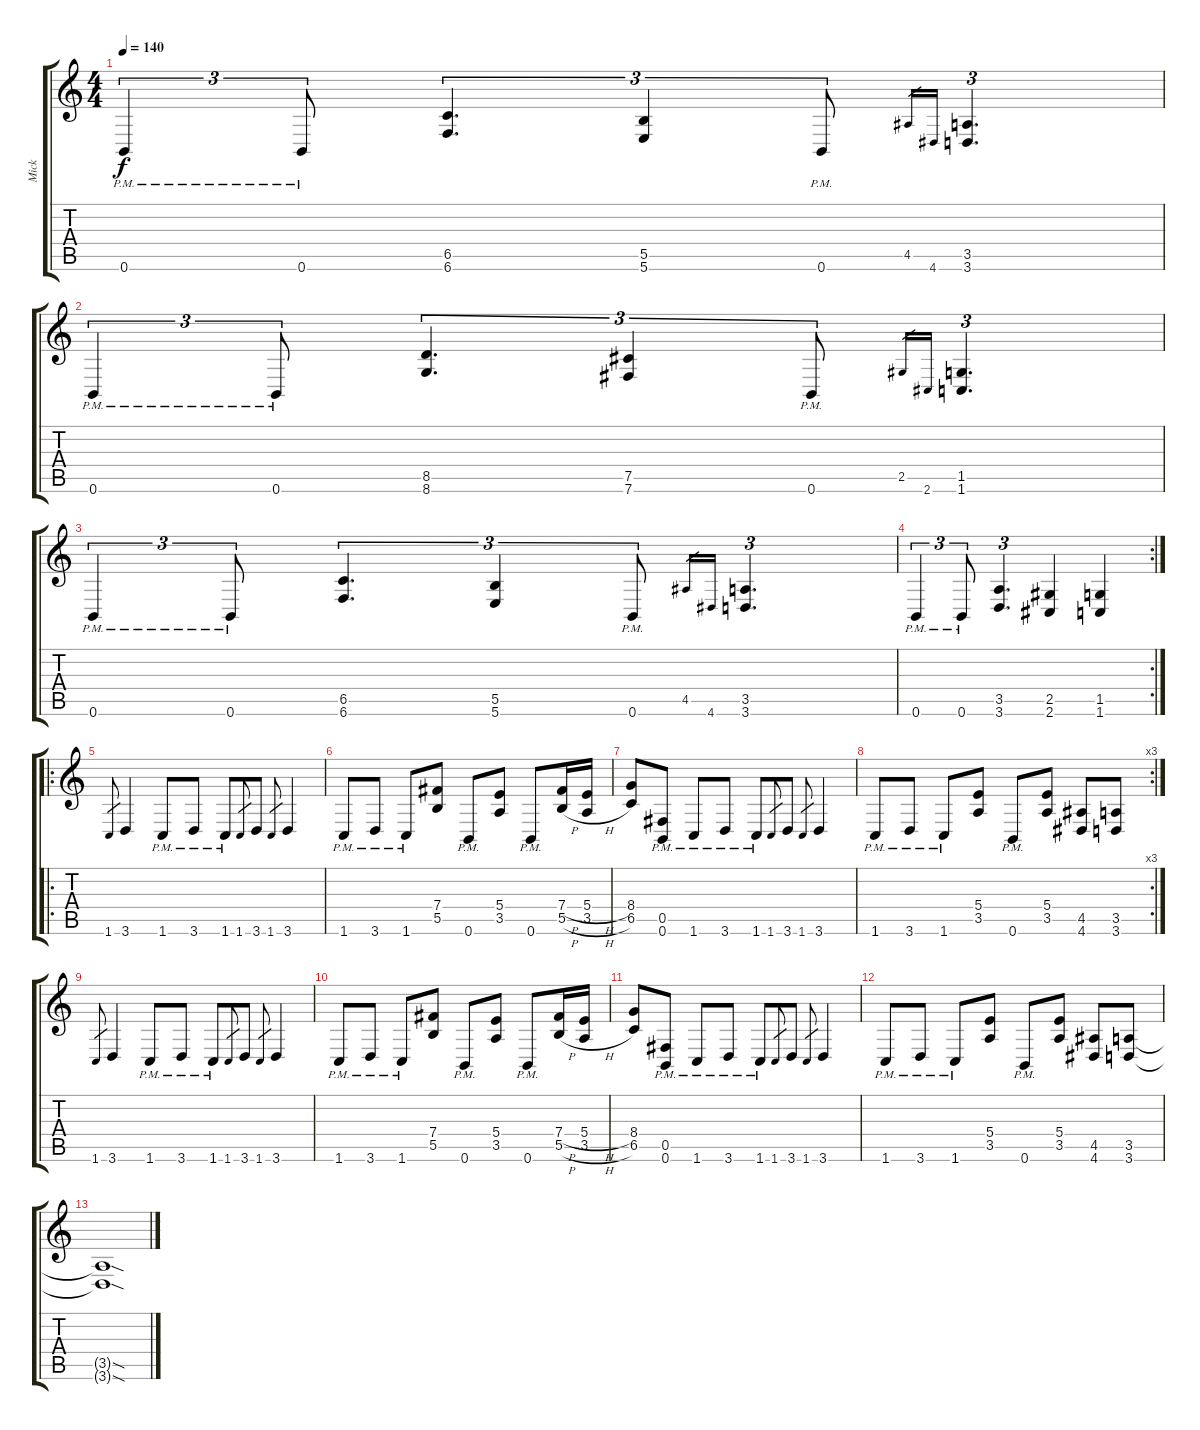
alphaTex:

\track ("Mick" "Mick") {instrument distortionguitar}
\staff {score tabs}
\tuning (Db4 Ab3 E3 B2 Gb2 B1) {hide}
\ts (4 4)
\tempo 140
\clef g2
\ks c
0.6{pm}.4{tu (3 2) dy f} 0.6{pm}.8{tu (3 2)} (6.5 6.6).4{d tu (3 2)} (5.5 5.6).4{tu (3 2)} 0.6{pm}.8{tu (3 2)} 4.5.16{gr} 4.6.16{gr} (3.5 3.6).4{d tu (3 2)} |
0.6{pm}.4{tu (3 2)} 0.6{pm}.8{tu (3 2)} (8.5 8.6).4{d tu (3 2)} (7.5 7.6).4{tu (3 2)} 0.6{pm}.8{tu (3 2)} 2.5.16{gr} 2.6.16{gr} (1.5 1.6).4{d tu (3 2)} |
0.6{pm}.4{tu (3 2)} 0.6{pm}.8{tu (3 2)} (6.5 6.6).4{d tu (3 2)} (5.5 5.6).4{tu (3 2)} 0.6{pm}.8{tu (3 2)} 4.5.16{gr} 4.6.16{gr} (3.5 3.6).4{d tu (3 2)} |
\rc 2
0.6{pm}.4{tu (3 2)} 0.6{pm}.8{tu (3 2)} (3.5 3.6).4{d tu (3 2)} (2.5 2.6).4 (1.5 1.6).4 |
\ro
1.6.8{gr} 3.6.4 1.6{pm}.8 3.6{pm}.8 1.6{pm}.8 1.6.8{gr} 3.6.8 1.6.8{gr} 3.6.4 |
1.6{pm}.8 3.6{pm}.8 1.6{pm}.8 (7.4 5.5).8 0.6{pm}.8 (5.4 3.5).8 0.6{pm}.8 (7.4{h} 5.5{h}).16 (5.4{h} 3.5{h}).16 |
(8.4 6.5).8 (0.5{pm} 0.6{pm}).8 1.6{pm}.8 3.6{pm}.8 1.6{pm}.8 1.6.8{gr} 3.6.8 1.6.8{gr} 3.6.4 |
\rc 3
1.6{pm}.8 3.6{pm}.8 1.6{pm}.8 (5.4 3.5).8 0.6{pm}.8 (5.4 3.5).8 (4.5 4.6).8 (3.5 3.6).8 |
1.6.8{gr} 3.6.4 1.6{pm}.8 3.6{pm}.8 1.6{pm}.8 1.6.8{gr} 3.6.8 1.6.8{gr} 3.6.4 |
1.6{pm}.8 3.6{pm}.8 1.6{pm}.8 (7.4 5.5).8 0.6{pm}.8 (5.4 3.5).8 0.6{pm}.8 (7.4{h} 5.5{h}).16 (5.4{h} 3.5{h}).16 |
(8.4 6.5).8 (0.5{pm} 0.6{pm}).8 1.6{pm}.8 3.6{pm}.8 1.6{pm}.8 1.6.8{gr} 3.6.8 1.6.8{gr} 3.6.4 |
1.6{pm}.8 3.6{pm}.8 1.6{pm}.8 (5.4 3.5).8 0.6{pm}.8 (5.4 3.5).8 (4.5 4.6).8 (3.5 3.6).8 |
(3.5{sod t} 3.6{sod t}).1
